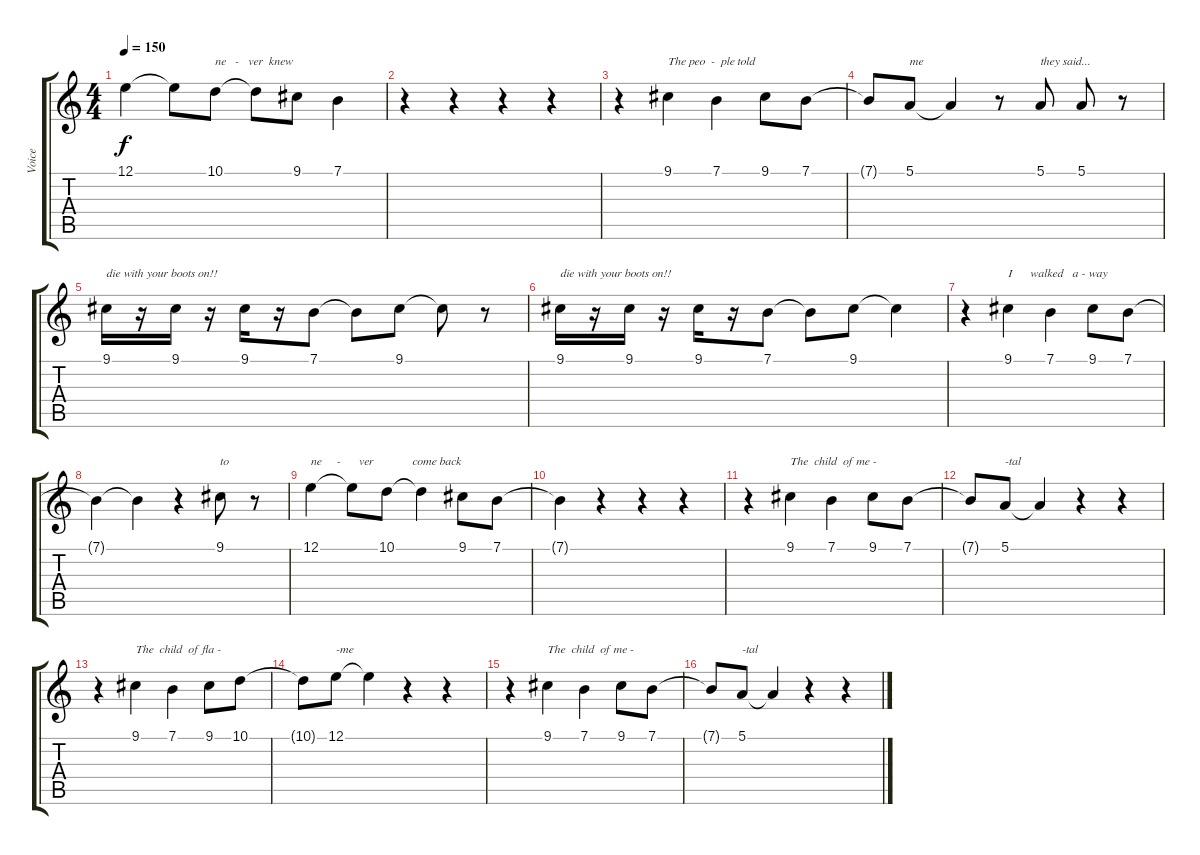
\track ("Voice" "Voice") {instrument violin}
\staff {score tabs}
\tuning (E4 B3 G3 D3 A2 E2) {hide}
\ts (4 4)
\tempo 150
\clef g2
\ks c
12.1{t}.4{dy f} 12.1{t}.8 10.1.8{txt "ne   -   ver  knew"} 10.1{t}.8 9.1.8 7.1.4 |
r.4 r.4 r.4 r.4 |
r.4 9.1.4{txt "The peo  -  ple told"} 7.1.4 9.1.8 7.1.8 |
7.1{t}.8 5.1.8{txt "me"} 5.1{t}.4 r.8 5.1.8{txt "they said..."} 5.1.8 r.8 |
9.1.16{txt "die with your boots on!!"} r.16 9.1.16 r.16 9.1.16 r.16 7.1.8 7.1{t}.8 9.1.8 9.1{t}.8 r.8 |
9.1.16{txt "die with your boots on!!"} r.16 9.1.16 r.16 9.1.16 r.16 7.1.8 7.1{t}.8 9.1.8 9.1{t}.4 |
r.4 9.1.4{txt "I      walked   a - way"} 7.1.4 9.1.8 7.1.8 |
7.1{t}.4 7.1{t}.4 r.4 9.1.8{txt "to"} r.8 |
12.1.4{txt "ne     -      ver             come back"} 12.1{t}.8 10.1.8 10.1{t}.4 9.1.8 7.1.8 |
7.1{t}.4 r.4 r.4 r.4 |
r.4 9.1.4{txt "The  child  of me - "} 7.1.4 9.1.8 7.1.8 |
7.1{t}.8 5.1.8{txt "-tal"} 5.1{t}.4 r.4 r.4 |
r.4 9.1.4{txt "The  child  of fla - "} 7.1.4 9.1.8 10.1.8 |
10.1{t}.8 12.1.8{txt "-me"} 12.1{t}.4 r.4 r.4 |
r.4 9.1.4{txt "The  child  of me - "} 7.1.4 9.1.8 7.1.8 |
7.1{t}.8 5.1.8{txt "-tal"} 5.1{t}.4 r.4 r.4
